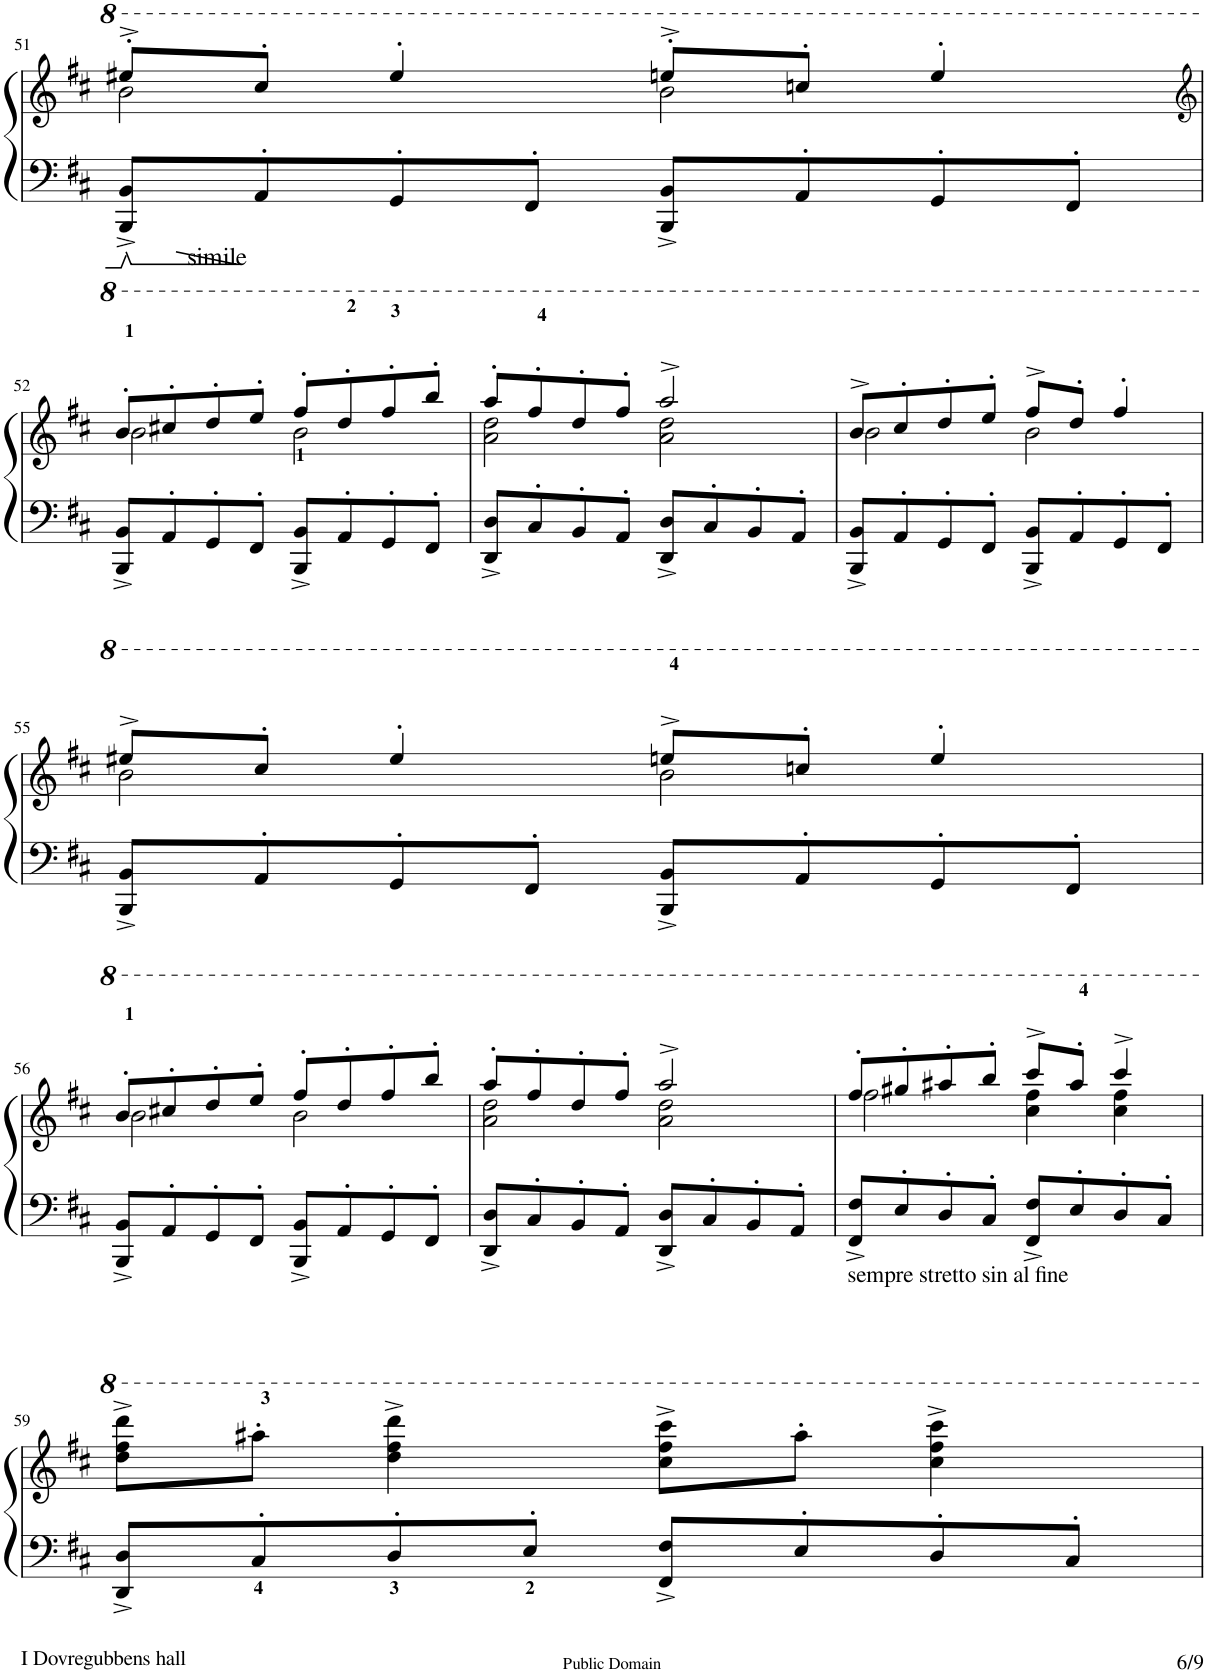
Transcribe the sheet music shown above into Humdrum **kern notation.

**kern	**kern
*part1	*part1
*staff2	*staff1
*I"Piano	*
*I'Pno	*
!!LO:PB:g=z
*clefF4	*clefG2
*k[f#c#]	*k[f#c#]
*M4/4	*M4/4
*met(c)	*met(c)
=51	=51
*	*^
8BBB/^< 8BB/^<L	8eee#X'>^>/L	2bb\
8AA'>/	8ccc#'>/J	.
8GG'>/	4eee#'>/	.
8FF#'>/J	.	.
8BBB/^< 8BB/^<L	8eeen'>^>/L	2bb\
8AA'>/	8cccn'>/J	.
8GG'>/	4eee'>/	.
8FF#'>/J	.	.
!!LO:LB:g=z	!!
=52	=52	=52
*	*clefG2	*
8BBB/^< 8BB/^<L	8bb'>/L	2bb\
8AA'>/	8ccc#X'>/	.
8GG'>/	8ddd'>/	.
8FF#'>/J	8eee'>/J	.
8BBB/^< 8BB/^<L	8fff#'>/L	2bb\
8AA'>/	8ddd'>/	.
8GG'>/	8fff#'>/	.
8FF#'>/J	8bbb'>/J	.
=53	=53	=53
8DD/^< 8D/^<L	8aaa'>/L	2aa\ 2ddd\
8C#'>/	8fff#'>/	.
8BB'>/	8ddd'>/	.
8AA'>/J	8fff#'>/J	.
8DD/^< 8D/^<L	2aaa^>/	2aa\ 2ddd\
8C#'>/	.	.
8BB'>/	.	.
8AA'>/J	.	.
=54	=54	=54
8BBB/^< 8BB/^<L	8bb^>/L	2bb\
8AA'>/	8ccc#'>/	.
8GG'>/	8ddd'>/	.
8FF#'>/J	8eee'>/J	.
8BBB/^< 8BB/^<L	8fff#^>/L	2bb\
8AA'>/	8ddd'>/J	.
8GG'>/	4fff#'>/	.
8FF#'>/J	.	.
!!LO:LB:g=z	!!
=55	=55	=55
8BBB/^< 8BB/^<L	8eee#X^>/L	2bb\
8AA'>/	8ccc#'>/J	.
8GG'>/	4eee#'>/	.
8FF#'>/J	.	.
8BBB/^< 8BB/^<L	8eeen^>/L	2bb\
8AA'>/	8cccn'>/J	.
8GG'>/	4eee'>/	.
8FF#'>/J	.	.
!!LO:LB:g=z	!!
=56	=56	=56
8BBB/^< 8BB/^<L	8bb'>/L	2bb\
8AA'>/	8ccc#X'>/	.
8GG'>/	8ddd'>/	.
8FF#'>/J	8eee'>/J	.
8BBB/^< 8BB/^<L	8fff#'>/L	2bb\
8AA'>/	8ddd'>/	.
8GG'>/	8fff#'>/	.
8FF#'>/J	8bbb'>/J	.
=57	=57	=57
8DD/^< 8D/^<L	8aaa'>/L	2aa\ 2ddd\
8C#'>/	8fff#'>/	.
8BB'>/	8ddd'>/	.
8AA'>/J	8fff#'>/J	.
8DD/^< 8D/^<L	2aaa^>/	2aa\ 2ddd\
8C#'>/	.	.
8BB'>/	.	.
8AA'>/J	.	.
=58	=58	=58
!LO:TX:b:t=sempre stretto sin al fine	!	!
8FF#/^< 8F#/^<L	8fff#'>/L	2fff#\
8E'>/	8ggg#X'>/	.
8D'>/	8aaa#X'>/	.
8C#'>/J	8bbb'>/J	.
8FF#/^< 8F#/^<L	8cccc#^>/L	4ccc#\ 4fff#\
8E'>/	8aaa#'>/J	.
8D'>/	4cccc#^>/	4ccc#\ 4fff#\
8C#'>/J	.	.
*	*v	*v
!!LO:LB:g=z
=59	=59
8DD/^< 8D/^<L	8ddd\^> 8fff#\^> 8dddd\^>L
8C#'>/	8aaa#X'>\J
8D'>/	4ddd\^> 4fff#\^> 4dddd\^>
8E'>/J	.
8FF#/^< 8F#/^<L	8ccc#\^> 8fff#\^> 8cccc#\^>L
8E'>/	8aaa#'>\J
8D'>/	4ccc#\^> 4fff#\^> 4cccc#\^>
8C#'>/J	.
=	=
*-	*-
